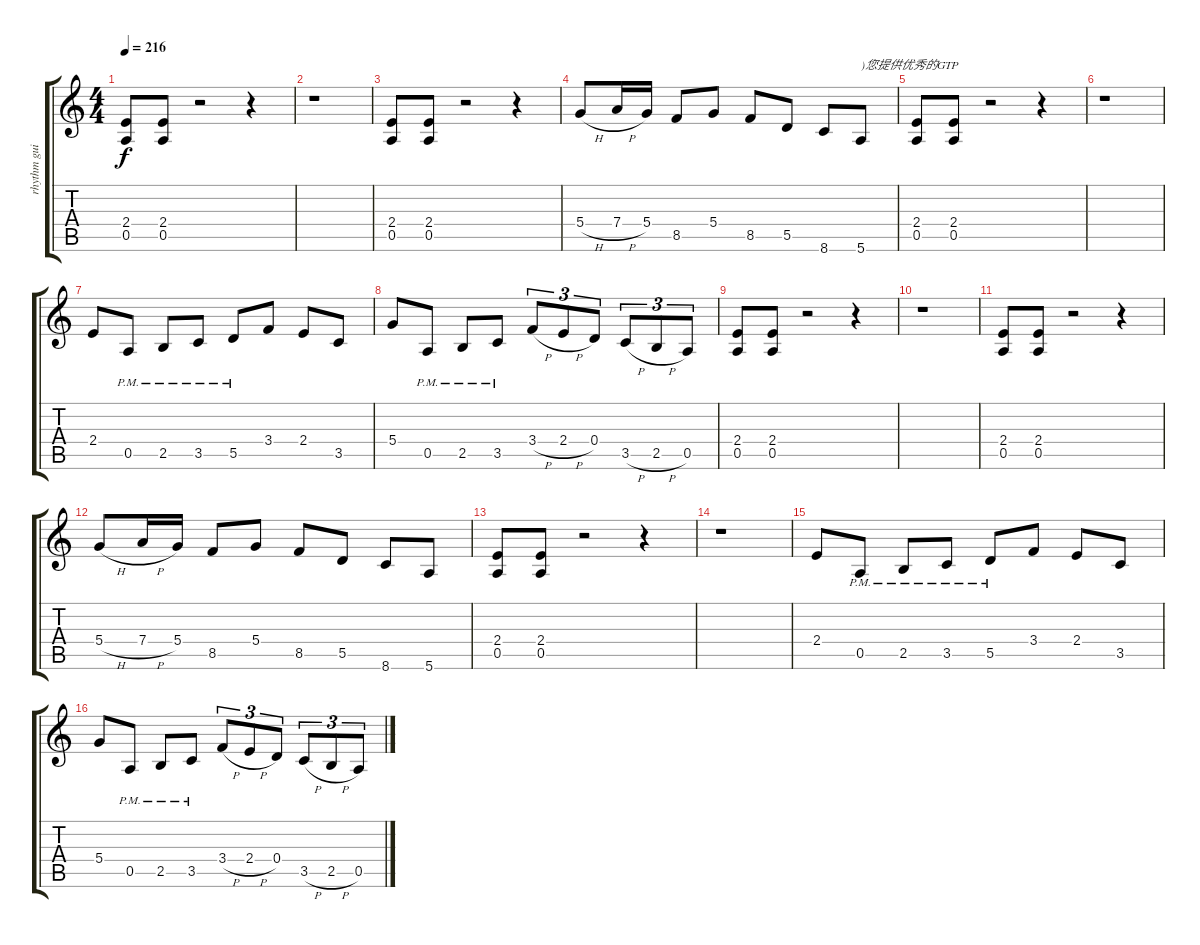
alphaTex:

\track ("rhythm guitar R" "rhythm gui") {instrument distortionguitar}
\staff {score tabs}
\tuning (E4 B3 G3 D3 A2 E2) {hide}
\ts (4 4)
\tempo 216
\clef g2
\ks c
(2.4 0.5).8{dy f instrument distortionguitar} (2.4 0.5).8 r.2 r.4 |
r.1 |
(2.4 0.5).8 (2.4 0.5).8 r.2 r.4 |
5.4{h}.8 7.4{h}.16 5.4.16 8.5.8 5.4.8 8.5.8 5.5.8 8.6.8 5.6.8{txt ")您提供优秀的GTP"} |
(2.4 0.5).8 (2.4 0.5).8 r.2 r.4 |
r.1 |
2.4.8 0.5{pm}.8 2.5{pm}.8 3.5{pm}.8 5.5{pm}.8 3.4.8 2.4.8 3.5.8 |
5.4.8 0.5{pm}.8 2.5{pm}.8 3.5{pm}.8 3.4{h}.8{tu (3 2)} 2.4{h}.8{tu (3 2)} 0.4.8{tu (3 2)} 3.5{h}.8{tu (3 2)} 2.5{h}.8{tu (3 2)} 0.5.8{tu (3 2)} |
(2.4 0.5).8 (2.4 0.5).8 r.2 r.4 |
r.1 |
(2.4 0.5).8 (2.4 0.5).8 r.2 r.4 |
5.4{h}.8 7.4{h}.16 5.4.16 8.5.8 5.4.8 8.5.8 5.5.8 8.6.8 5.6.8 |
(2.4 0.5).8 (2.4 0.5).8 r.2 r.4 |
r.1 |
2.4.8 0.5{pm}.8 2.5{pm}.8 3.5{pm}.8 5.5{pm}.8 3.4.8 2.4.8 3.5.8 |
5.4.8 0.5{pm}.8 2.5{pm}.8 3.5{pm}.8 3.4{h}.8{tu (3 2)} 2.4{h}.8{tu (3 2)} 0.4.8{tu (3 2)} 3.5{h}.8{tu (3 2)} 2.5{h}.8{tu (3 2)} 0.5.8{tu (3 2)}
